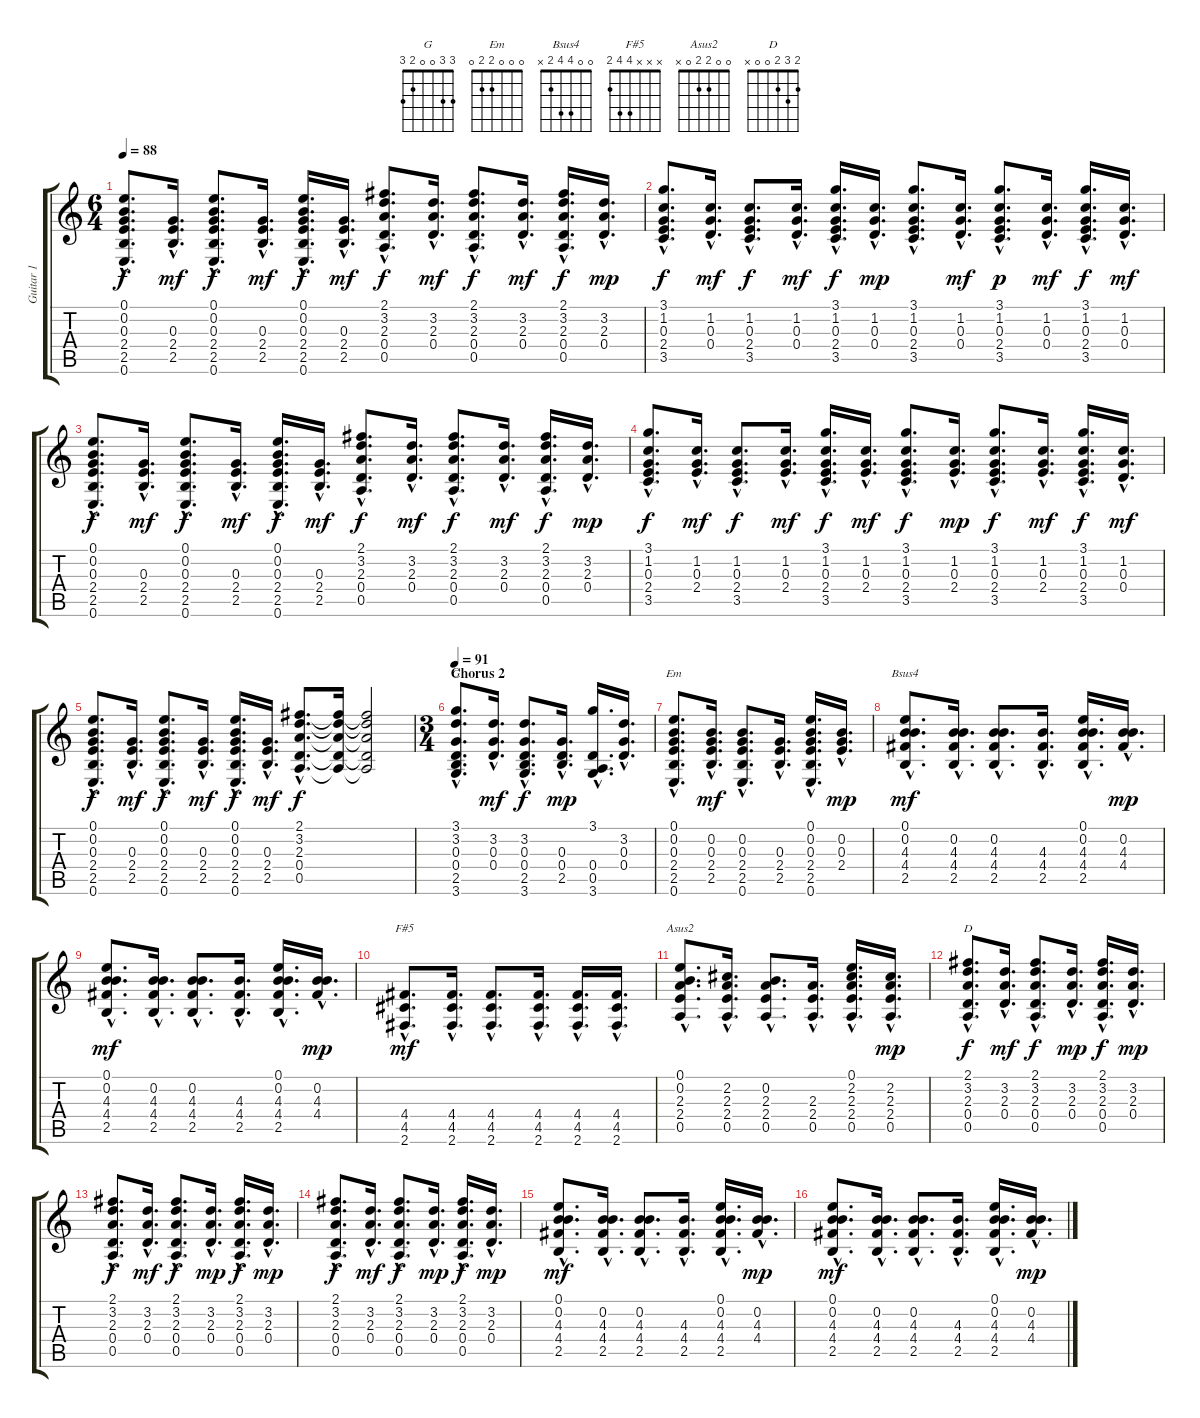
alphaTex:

\track ("Guitar 1" "Guitar 1") {instrument acousticguitarsteel}
\staff {score tabs}
\tuning (E4 B3 G3 D3 A2 E2) {hide}
\chord ("G" 3 3 0 0 2 3)
\chord ("Em" 0 0 0 2 2 0)
\chord ("Bsus4" 0 0 4 4 2 x)
\chord ("F#5" x x x 4 4 2)
\chord ("Asus2" 0 0 2 2 0 x)
\chord ("D" 2 3 2 0 0 x)
\ts (6 4)
\tempo 88
\clef g2
\ks c
(0.1{hac} 0.2{hac} 0.3{hac} 2.4{hac} 2.5{hac} 0.6{hac}).8{d dy f} (0.3{hac} 2.4{hac} 2.5{hac}).16{d dy mf} (0.1{hac} 0.2{hac} 0.3{hac} 2.4{hac} 2.5{hac} 0.6{hac}).8{d dy f} (0.3{hac} 2.4{hac} 2.5{hac}).16{d dy mf} (0.1{hac} 0.2{hac} 0.3{hac} 2.4{hac} 2.5{hac} 0.6{hac}).16{d dy f} (0.3{hac} 2.4{hac} 2.5{hac}).16{d dy mf} (2.1{hac} 3.2{hac} 2.3{hac} 0.4{hac} 0.5{hac}).8{d dy f} (3.2{hac} 2.3{hac} 0.4{hac}).16{d dy mf} (2.1{hac} 3.2{hac} 2.3{hac} 0.4{hac} 0.5{hac}).8{d dy f} (3.2{hac} 2.3{hac} 0.4{hac}).16{d dy mf} (2.1{hac} 3.2{hac} 2.3{hac} 0.4{hac} 0.5{hac}).16{d dy f} (3.2{hac} 2.3{hac} 0.4{hac}).16{d dy mp} |
(3.1{hac} 1.2{hac} 0.3{hac} 2.4{hac} 3.5{hac}).8{d dy f} (1.2{hac} 0.3{hac} 0.4{hac}).16{d dy mf} (1.2{hac} 0.3{hac} 2.4{hac} 3.5{hac}).8{d dy f} (1.2{hac} 0.3{hac} 0.4{hac}).16{d dy mf} (3.1{hac} 1.2{hac} 0.3{hac} 2.4{hac} 3.5{hac}).16{d dy f} (1.2{hac} 0.3{hac} 0.4{hac}).16{d dy mp} (3.1{hac} 1.2{hac} 0.3{hac} 2.4{hac} 3.5{hac}).8{d} (1.2{hac} 0.3{hac} 0.4{hac}).16{d dy mf} (3.1{hac} 1.2{hac} 0.3{hac} 2.4{hac} 3.5{hac}).8{d dy p} (1.2{hac} 0.3{hac} 0.4{hac}).16{d dy mf} (3.1{hac} 1.2{hac} 0.3{hac} 2.4{hac} 3.5{hac}).16{d dy f} (1.2{hac} 0.3{hac} 0.4{hac}).16{d dy mf} |
(0.1{hac} 0.2{hac} 0.3{hac} 2.4{hac} 2.5{hac} 0.6{hac}).8{d dy f} (0.3{hac} 2.4{hac} 2.5{hac}).16{d dy mf} (0.1{hac} 0.2{hac} 0.3{hac} 2.4{hac} 2.5{hac} 0.6{hac}).8{d dy f} (0.3{hac} 2.4{hac} 2.5{hac}).16{d dy mf} (0.1{hac} 0.2{hac} 0.3{hac} 2.4{hac} 2.5{hac} 0.6{hac}).16{d dy f} (0.3{hac} 2.4{hac} 2.5{hac}).16{d dy mf} (2.1{hac} 3.2{hac} 2.3{hac} 0.4{hac} 0.5{hac}).8{d dy f} (3.2{hac} 2.3{hac} 0.4{hac}).16{d dy mf} (2.1{hac} 3.2{hac} 2.3{hac} 0.4{hac} 0.5{hac}).8{d dy f} (3.2{hac} 2.3{hac} 0.4{hac}).16{d dy mf} (2.1{hac} 3.2{hac} 2.3{hac} 0.4{hac} 0.5{hac}).16{d dy f} (3.2{hac} 2.3{hac} 0.4{hac}).16{d dy mp} |
(3.1{hac} 1.2{hac} 0.3{hac} 2.4{hac} 3.5{hac}).8{d dy f} (1.2{hac} 0.3{hac} 2.4{hac}).16{d dy mf} (1.2{hac} 0.3{hac} 2.4{hac} 3.5{hac}).8{d dy f} (1.2{hac} 0.3{hac} 2.4{hac}).16{d dy mf} (3.1{hac} 1.2{hac} 0.3{hac} 2.4{hac} 3.5{hac}).16{d dy f} (1.2{hac} 0.3{hac} 2.4{hac}).16{d dy mf} (3.1{hac} 1.2{hac} 0.3{hac} 2.4{hac} 3.5{hac}).8{d dy f} (1.2{hac} 0.3{hac} 2.4{hac}).16{d dy mp} (3.1{hac} 1.2{hac} 0.3{hac} 2.4{hac} 3.5{hac}).8{d dy f} (1.2{hac} 0.3{hac} 2.4{hac}).16{d dy mf} (3.1{hac} 1.2{hac} 0.3{hac} 2.4{hac} 3.5{hac}).16{d dy f} (1.2{hac} 0.3{hac} 0.4{hac}).16{d dy mf} |
(0.1{hac} 0.2{hac} 0.3{hac} 2.4{hac} 2.5{hac} 0.6{hac}).8{d dy f} (0.3{hac} 2.4{hac} 2.5{hac}).16{d dy mf} (0.1{hac} 0.2{hac} 0.3{hac} 2.4{hac} 2.5{hac} 0.6{hac}).8{d dy f} (0.3{hac} 2.4{hac} 2.5{hac}).16{d dy mf} (0.1{hac} 0.2{hac} 0.3{hac} 2.4{hac} 2.5{hac} 0.6{hac}).16{d dy f} (0.3{hac} 2.4{hac} 2.5{hac}).16{d dy mf} (2.1{hac} 3.2{hac} 2.3{hac} 0.4{hac} 0.5{hac}).8{d dy f} (2.1{t} 3.2{t} 2.3{t} 0.4{t} 0.5{t}).16 (2.1{t} 3.2{t} 2.3{t} 0.4{t} 0.5{t}).2 |
\ts (3 4)
\section ("" "Chorus 2")
\tempo 91
(3.1{hac} 3.2{hac} 0.3{hac} 0.4{hac} 2.5{hac} 3.6{hac}).8{d ch "G" volume 8} (3.2{hac} 0.3{hac} 0.4{hac}).16{d dy mf} (3.2{hac} 0.3{hac} 0.4{hac} 2.5{hac} 3.6{hac}).8{d dy f} (0.3{hac} 0.4{hac} 2.5{hac}).16{d dy mp} (3.1{hac} 0.4{hac} 0.5{hac} 3.6{hac}).16{d} (3.2{hac} 0.3{hac} 0.4{hac}).16{d} |
(0.1{hac} 0.2{hac} 0.3{hac} 2.4{hac} 2.5{hac} 0.6{hac}).8{d ch "Em"} (0.2{hac} 0.3{hac} 2.4{hac} 2.5{hac}).16{d dy mf} (0.2{hac} 0.3{hac} 2.4{hac} 2.5{hac} 0.6{hac}).8{d} (0.3{hac} 2.4{hac} 2.5{hac}).16{d} (0.1{hac} 0.2{hac} 0.3{hac} 2.4{hac} 2.5{hac} 0.6{hac}).16{d} (0.2{hac} 0.3{hac} 2.4{hac}).16{d dy mp} |
(0.1{hac} 0.2{hac} 4.3{hac} 4.4{hac} 2.5{hac}).8{d ch "Bsus4" dy mf} (0.2{hac} 4.3{hac} 4.4{hac} 2.5{hac}).16{d} (0.2{hac} 4.3{hac} 4.4{hac} 2.5{hac}).8{d} (4.3{hac} 4.4{hac} 2.5{hac}).16{d} (0.1{hac} 0.2{hac} 4.3{hac} 4.4{hac} 2.5{hac}).16{d} (0.2{hac} 4.3{hac} 4.4{hac}).16{d dy mp} |
(0.1{hac} 0.2{hac} 4.3{hac} 4.4{hac} 2.5{hac}).8{d dy mf} (0.2{hac} 4.3{hac} 4.4{hac} 2.5{hac}).16{d} (0.2{hac} 4.3{hac} 4.4{hac} 2.5{hac}).8{d} (4.3{hac} 4.4{hac} 2.5{hac}).16{d} (0.1{hac} 0.2{hac} 4.3{hac} 4.4{hac} 2.5{hac}).16{d} (0.2{hac} 4.3{hac} 4.4{hac}).16{d dy mp} |
(4.4{hac} 4.5{hac} 2.6{hac}).8{d ch "F#5" dy mf} (4.4{hac} 4.5{hac} 2.6{hac}).16{d} (4.4{hac} 4.5{hac} 2.6{hac}).8{d} (4.4{hac} 4.5{hac} 2.6{hac}).16{d} (4.4{hac} 4.5{hac} 2.6{hac}).16{d} (4.4{hac} 4.5{hac} 2.6{hac}).16{d} |
(0.1{hac} 0.2{hac} 2.3{hac} 2.4{hac} 0.5{hac}).8{d ch "Asus2"} (2.2{hac} 2.3{hac} 2.4{hac} 0.5{hac}).16{d} (0.2{hac} 2.3{hac} 2.4{hac} 0.5{hac}).8{d} (2.3{hac} 2.4{hac} 0.5{hac}).16{d} (0.1{hac} 2.2{hac} 2.3{hac} 2.4{hac} 0.5{hac}).16{d} (2.2{hac} 2.3{hac} 2.4{hac} 0.5{hac}).16{d dy mp} |
(2.1{hac} 3.2{hac} 2.3{hac} 0.4{hac} 0.5{hac}).8{d ch "D" dy f} (3.2{hac} 2.3{hac} 0.4{hac}).16{d dy mf} (2.1{hac} 3.2{hac} 2.3{hac} 0.4{hac} 0.5{hac}).8{d dy f} (3.2{hac} 2.3{hac} 0.4{hac}).16{d dy mp} (2.1{hac} 3.2{hac} 2.3{hac} 0.4{hac} 0.5{hac}).16{d dy f} (3.2{hac} 2.3{hac} 0.4{hac}).16{d dy mp} |
(2.1{hac} 3.2{hac} 2.3{hac} 0.4{hac} 0.5{hac}).8{d dy f} (3.2{hac} 2.3{hac} 0.4{hac}).16{d dy mf} (2.1{hac} 3.2{hac} 2.3{hac} 0.4{hac} 0.5{hac}).8{d dy f} (3.2{hac} 2.3{hac} 0.4{hac}).16{d dy mp} (2.1{hac} 3.2{hac} 2.3{hac} 0.4{hac} 0.5{hac}).16{d dy f} (3.2{hac} 2.3{hac} 0.4{hac}).16{d dy mp} |
(2.1{hac} 3.2{hac} 2.3{hac} 0.4{hac} 0.5{hac}).8{d dy f} (3.2{hac} 2.3{hac} 0.4{hac}).16{d dy mf} (2.1{hac} 3.2{hac} 2.3{hac} 0.4{hac} 0.5{hac}).8{d dy f} (3.2{hac} 2.3{hac} 0.4{hac}).16{d dy mp} (2.1{hac} 3.2{hac} 2.3{hac} 0.4{hac} 0.5{hac}).16{d dy f} (3.2{hac} 2.3{hac} 0.4{hac}).16{d dy mp} |
(0.1{hac} 0.2{hac} 4.3{hac} 4.4{hac} 2.5{hac}).8{d dy mf} (0.2{hac} 4.3{hac} 4.4{hac} 2.5{hac}).16{d} (0.2{hac} 4.3{hac} 4.4{hac} 2.5{hac}).8{d} (4.3{hac} 4.4{hac} 2.5{hac}).16{d} (0.1{hac} 0.2{hac} 4.3{hac} 4.4{hac} 2.5{hac}).16{d} (0.2{hac} 4.3{hac} 4.4{hac}).16{d dy mp} |
(0.1{hac} 0.2{hac} 4.3{hac} 4.4{hac} 2.5{hac}).8{d dy mf} (0.2{hac} 4.3{hac} 4.4{hac} 2.5{hac}).16{d} (0.2{hac} 4.3{hac} 4.4{hac} 2.5{hac}).8{d} (4.3{hac} 4.4{hac} 2.5{hac}).16{d} (0.1{hac} 0.2{hac} 4.3{hac} 4.4{hac} 2.5{hac}).16{d} (0.2{hac} 4.3{hac} 4.4{hac}).16{d dy mp}
